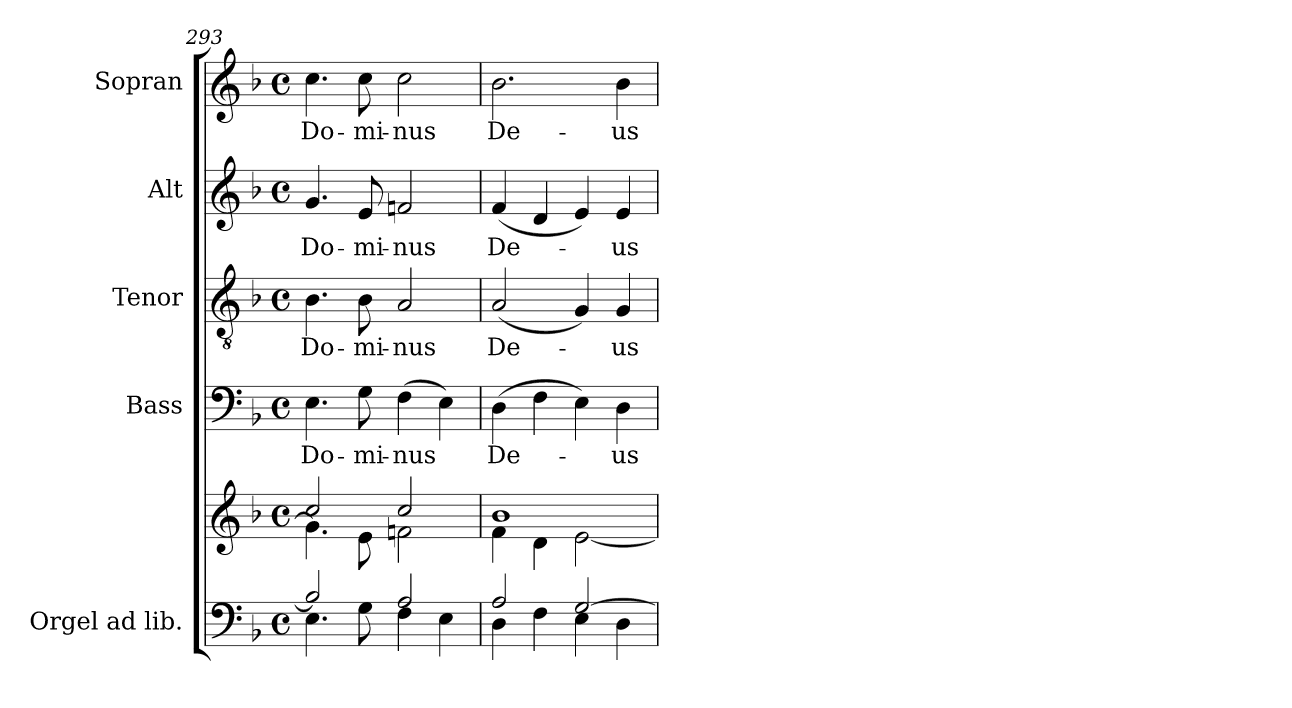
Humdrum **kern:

**kern	**kern	**kern	**text	**kern	**text	**kern	**text	**kern	**text
*part5	*part5	*part4	*part4	*part3	*part3	*part2	*part2	*part1	*part1
*staff6	*staff5	*staff4	*staff4	*staff3	*staff3	*staff2	*staff2	*staff1	*staff1
*I"Orgel ad lib.	*	*I"Bass	*	*I"Tenor	*	*I"Alt	*	*I"Sopran	*
*	*	*I'B.	*	*I'T.	*	*I'A.	*	*I'S.	*
*clefF4	*clefG2	*clefF4	*	*clefGv2	*	*clefG2	*	*clefG2	*
*k[b-]	*k[b-]	*k[b-]	*	*k[b-]	*	*k[b-]	*	*k[b-]	*
*F:	*F:	*F:	*	*F:	*	*F:	*	*F:	*
*M4/4	*M4/4	*M4/4	*	*M4/4	*	*M4/4	*	*M4/4	*
*met(c)	*met(c)	*met(c)	*	*met(c)	*	*met(c)	*	*met(c)	*
=293	=293	=293	=293	=293	=293	=293	=293	=293	=293
*^	*^	*	*	*	*	*	*	*	*
!	!	!	!	!	!LO:LY:b	!	!LO:LY:b	!	!LO:LY:b	!	!LO:LY:b
2B-/]	4.E\	2cc/	4.g\]	4.E\	Do-	4.B-\	Do-	4.g/	Do-	4.cc\	Do-
!	!	!	!	!	!LO:LY:b	!	!LO:LY:b	!	!LO:LY:b	!	!LO:LY:b
.	8G\	.	8e\	8G\	-mi-	8B-\	-mi-	8e/	-mi-	8cc\	-mi-
!	!	!	!	!	!LO:LY:b	!	!LO:LY:b	!	!LO:LY:b	!	!LO:LY:b
2A/	4F\	2cc/	2fn\	(>4F\	-nus	2A/	-nus	2fn/	-nus	2cc\	-nus
.	4E\	.	.	4E\)	.	.	.	.	.	.	.
=294	=294	=294	=294	=294	=294	=294	=294	=294	=294	=294	=294
!	!	!	!	!	!LO:LY:b	!	!LO:LY:b	!	!LO:LY:b	!	!LO:LY:b
2A/	4D\	1b-	4f\	(>4D\	De-	(<2A/	De-	(<4f/	De-	2.b-\	De-
.	4F\	.	4d\	4F\	.	.	.	4d/	.	.	.
[>2G/	4E\	.	[<2e\	4E\)	.	4G/)	.	4e/)	.	.	.
!	!	!	!	!	!LO:LY:b	!	!LO:LY:b	!	!LO:LY:b	!	!LO:LY:b
.	4D\	.	.	4D\	-us	4G/	-us	4e/	-us	4b-\	-us
*v	*v	*	*	*	*	*	*	*	*	*	*
*	*v	*v	*	*	*	*	*	*	*	*
=	=	=	=	=	=	=	=	=	=
*-	*-	*-	*-	*-	*-	*-	*-	*-	*-
